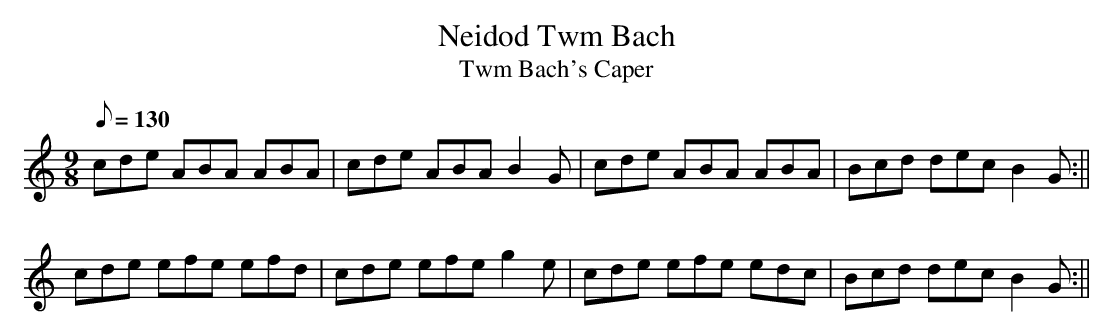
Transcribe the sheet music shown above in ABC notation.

X:1
T:Neidod Twm Bach
T:Twm Bach's Caper
M:9/8
L:1/8
Q:130
K:Am
cde ABA ABA|cde ABAB2G|cde ABA ABA|Bcd decB2G:||
cde efe efd|cde efeg2e|cde efe edc|Bcd decB2G:||
